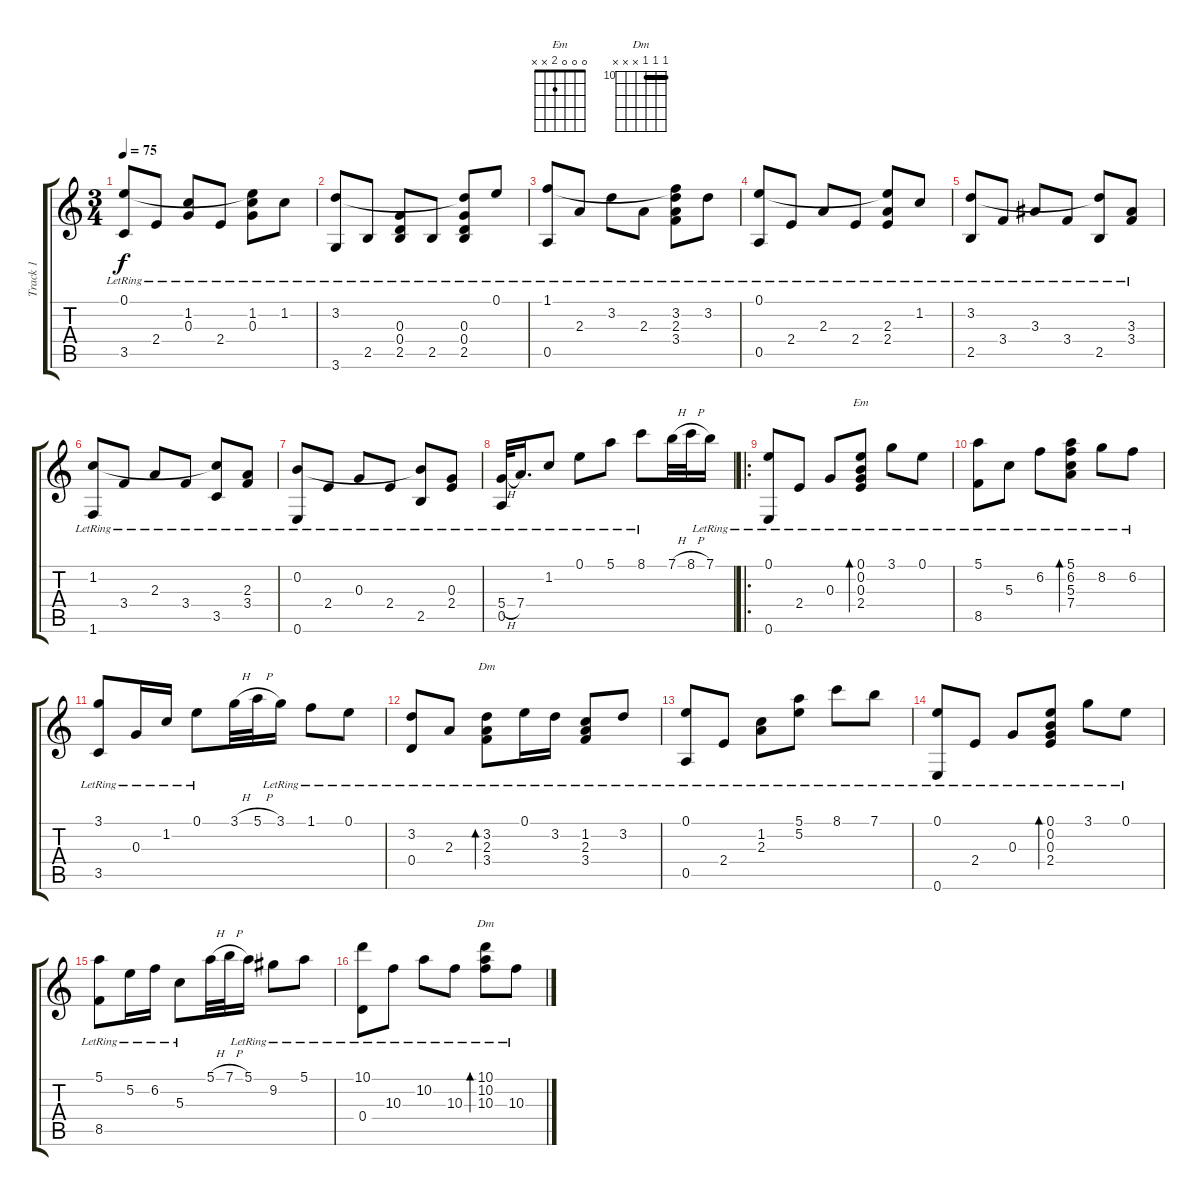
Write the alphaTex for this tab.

\track ("Track 1" "Track 1") {instrument acousticguitarnylon}
\staff {score tabs}
\tuning (E4 B3 G3 D3 A2 E2) {hide}
\chord ("Em" 0 0 0 2 x x)
\chord ("Dm" x 3 2 3 x x)
\chord ("Dm" 10 10 10 x x x) {firstfret 10 barre 10}
\ts (3 4)
\tempo 75
\clef g2
\ks c
(0.1{lr} 3.5{lr}).8{dy f} 2.4{lr}.8 (1.2{lr} 0.3{lr}).8 2.4{lr}.8 (0.1{t} 1.2{lr} 0.3{lr}).8 1.2{lr}.8 |
(3.2{lr} 3.6{lr}).8 2.5{lr}.8 (0.3{lr} 0.4{lr} 2.5{lr}).8 2.5{lr}.8 (3.2{t} 0.3{lr} 0.4{lr} 2.5{lr}).8 0.1{lr}.8 |
(1.1{lr} 0.5{lr}).8 2.3{lr}.8 3.2{lr}.8 2.3{lr}.8 (1.1{t} 3.2{lr} 2.3{lr} 3.4{lr}).8 3.2{lr}.8 |
(0.1{lr} 0.5{lr}).8 2.4{lr}.8 2.3{lr}.8 2.4{lr}.8 (0.1{t} 2.3{lr} 2.4{lr}).8 1.2{lr}.8 |
(3.2{lr} 2.5{lr}).8 3.4{lr}.8 3.3{lr}.8 3.4{lr}.8 (3.2{t} 2.5{lr}).8 (3.3{lr} 3.4{lr}).8 |
(1.2{lr} 1.6{lr}).8 3.4{lr}.8 2.3{lr}.8 3.4{lr}.8 (1.2{t} 3.5{lr}).8 (2.3{lr} 3.4{lr}).8 |
(0.2{lr} 0.6{lr}).8 2.4{lr}.8 0.3{lr}.8 2.4{lr}.8 (0.2{t} 2.5{lr}).8 (0.3{lr} 2.4{lr}).8 |
(5.4{h} 0.5{lr}).32 7.4{lr}.16{d} 1.2{lr}.8 0.1{lr}.8 5.1{lr}.8 8.1{lr}.8 7.1{h}.32 8.1{h}.32 7.1{lr}.16 |
\ro
(0.1{lr} 0.6{lr}).8 2.4{lr}.8 0.3{lr}.8 (0.1{lr} 0.2{lr} 0.3{lr} 2.4{lr}).8{bd 240 ch "Em"} 3.1{lr}.8 0.1{lr}.8 |
(5.1{lr} 8.5{lr}).8 5.3{lr}.8 6.2{lr}.8 (5.1{lr} 6.2{lr} 5.3{lr} 7.4{lr}).8{bd 240} 8.2{lr}.8 6.2{lr}.8 |
(3.1{lr} 3.5{lr}).8 0.3{lr}.16 1.2{lr}.16 0.1{lr}.8 3.1{h}.32 5.1{h}.32 3.1{lr}.16 1.1{lr}.8 0.1{lr}.8 |
(3.2{lr} 0.4{lr}).8 2.3{lr}.8 (3.2{lr} 2.3{lr} 3.4{lr}).8{bd 240 ch "Dm"} 0.1{lr}.16 3.2{lr}.16 (1.2{lr} 2.3{lr} 3.4{lr}).8 3.2{lr}.8 |
(0.1{lr} 0.5{lr}).8 2.4{lr}.8 (1.2{lr} 2.3{lr}).8 (5.1{lr} 5.2{lr}).8 8.1{lr}.8 7.1{lr}.8 |
(0.1{lr} 0.6{lr}).8 2.4{lr}.8 0.3{lr}.8 (0.1{lr} 0.2{lr} 0.3{lr} 2.4{lr}).8{bd 240} 3.1{lr}.8 0.1{lr}.8 |
(5.1{lr} 8.5{lr}).8 5.2{lr}.16 6.2{lr}.16 5.3{lr}.8 5.1{h}.32 7.1{h}.32 5.1{lr}.16 9.2{lr}.8 5.1{lr}.8 |
(10.1{lr} 0.4{lr}).8 10.3{lr}.8 10.2{lr}.8 10.3{lr}.8 (10.1{lr} 10.2{lr} 10.3{lr}).8{bd 240 ch "Dm"} 10.3{lr}.8
